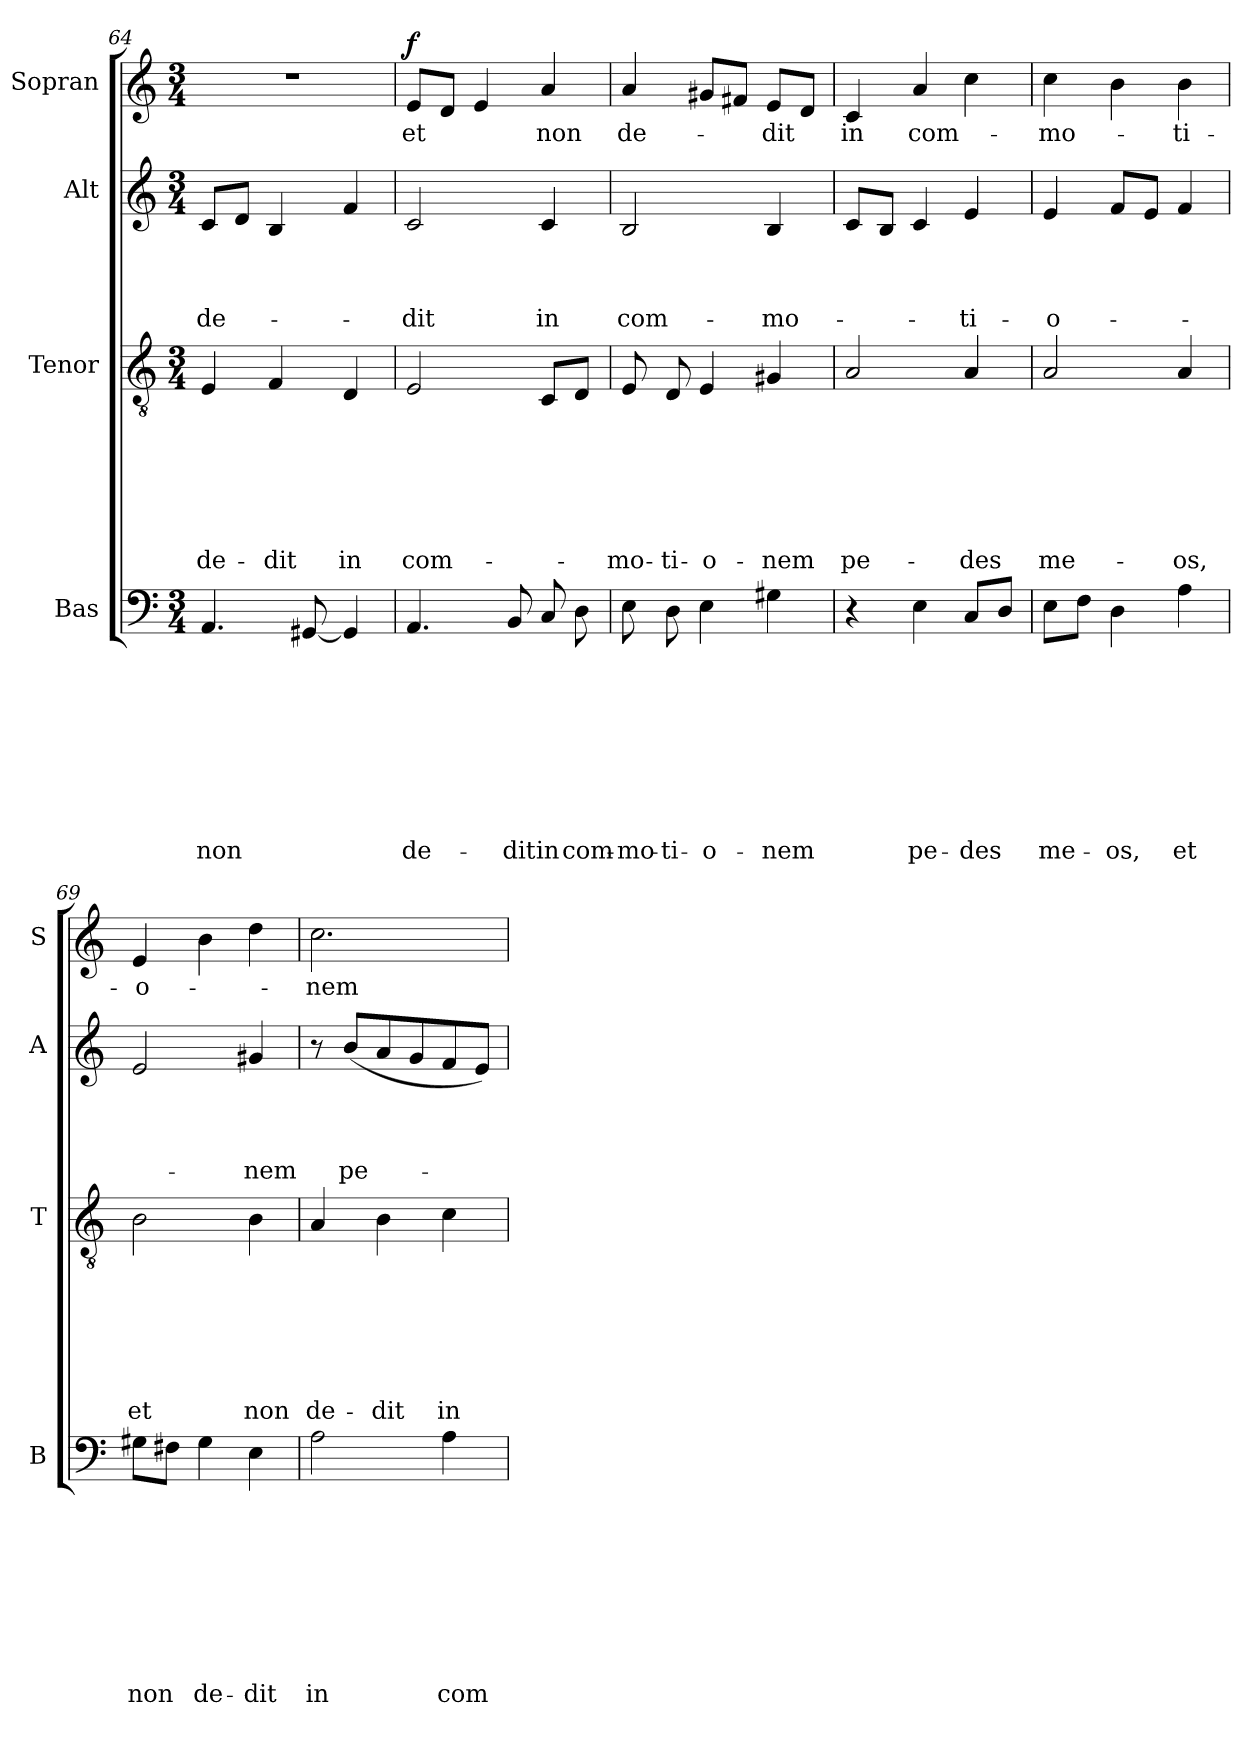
**kern	**text	**text	**text	**text	**text	**text	**text	**text	**text	**kern	**text	**text	**text	**text	**text	**text	**text	**kern	**text	**text	**text	**text	**kern	**text	**dynam
*part4	*part4	*part4	*part4	*part4	*part4	*part4	*part4	*part4	*part4	*part3	*part3	*part3	*part3	*part3	*part3	*part3	*part3	*part2	*part2	*part2	*part2	*part2	*part1	*part1	*part1
*staff4	*staff4	*staff4	*staff4	*staff4	*staff4	*staff4	*staff4	*staff4	*staff4	*staff3	*staff3	*staff3	*staff3	*staff3	*staff3	*staff3	*staff3	*staff2	*staff2	*staff2	*staff2	*staff2	*staff1	*staff1	*staff1
*I"Bas	*	*	*	*	*	*	*	*	*	*I"Tenor	*	*	*	*	*	*	*	*I"Alt	*	*	*	*	*I"Sopran	*	*
*I'B	*	*	*	*	*	*	*	*	*	*I'T	*	*	*	*	*	*	*	*I'A	*	*	*	*	*I'S	*	*
*clefF4	*	*	*	*	*	*	*	*	*	*clefGv2	*	*	*	*	*	*	*	*clefG2	*	*	*	*	*clefG2	*	*
*k[]	*	*	*	*	*	*	*	*	*	*k[]	*	*	*	*	*	*	*	*k[]	*	*	*	*	*k[]	*	*
*C:	*	*	*	*	*	*	*	*	*	*C:	*	*	*	*	*	*	*	*C:	*	*	*	*	*C:	*	*
*M3/4	*	*	*	*	*	*	*	*	*	*M3/4	*	*	*	*	*	*	*	*M3/4	*	*	*	*	*M3/4	*	*
=64	=64	=64	=64	=64	=64	=64	=64	=64	=64	=64	=64	=64	=64	=64	=64	=64	=64	=64	=64	=64	=64	=64	=64	=64	=64
!	!	!	!	!	!	!	!	!	!LO:LY:b	!	!	!	!	!	!	!	!LO:LY:b	!	!	!	!	!LO:LY:b	!LO:N:vis=1	!	!
4.AA/	.	.	.	.	.	.	.	.	non	4E/	.	.	.	.	.	.	de-	8c/L	.	.	.	de-	2.r	.	.
.	.	.	.	.	.	.	.	.	.	.	.	.	.	.	.	.	.	8d/J	.	.	.	.	.	.	.
!	!	!	!	!	!	!	!	!	!	!	!	!	!	!	!	!	!LO:LY:b	!	!	!	!	!	!	!	!
.	.	.	.	.	.	.	.	.	.	4F/	.	.	.	.	.	.	-dit	4B/	.	.	.	.	.	.	.
[<8GG#X/	.	.	.	.	.	.	.	.	.	.	.	.	.	.	.	.	.	.	.	.	.	.	.	.	.
!	!	!	!	!	!	!	!	!	!	!	!	!	!	!	!	!	!LO:LY:b	!	!	!	!	!	!	!	!
4GG#/]	.	.	.	.	.	.	.	.	.	4D/	.	.	.	.	.	.	in	4f/	.	.	.	.	.	.	.
=65	=65	=65	=65	=65	=65	=65	=65	=65	=65	=65	=65	=65	=65	=65	=65	=65	=65	=65	=65	=65	=65	=65	=65	=65	=65
!	!	!	!	!	!	!	!	!	!LO:LY:b	!	!	!	!	!	!	!	!LO:LY:b	!	!	!	!	!LO:LY:b	!	!LO:LY:b	!LO:DY:b
4.AA/	.	.	.	.	.	.	.	.	de-	2E/	.	.	.	.	.	.	com-	2c/	.	.	.	-dit	8e/L	et	f
.	.	.	.	.	.	.	.	.	.	.	.	.	.	.	.	.	.	.	.	.	.	.	8d/J	.	.
.	.	.	.	.	.	.	.	.	.	.	.	.	.	.	.	.	.	.	.	.	.	.	4e/	.	.
!	!	!	!	!	!	!	!	!	!LO:LY:b	!	!	!	!	!	!	!	!	!	!	!	!	!	!	!	!
8BB/	.	.	.	.	.	.	.	.	-dit	.	.	.	.	.	.	.	.	.	.	.	.	.	.	.	.
!	!	!	!	!	!	!	!	!	!LO:LY:b	!	!	!	!	!	!	!	!	!	!	!	!	!LO:LY:b	!	!LO:LY:b	!
8C/	.	.	.	.	.	.	.	.	in	8C/L	.	.	.	.	.	.	.	4c/	.	.	.	in	4a/	non	.
!	!	!	!	!	!	!	!	!	!LO:LY:b	!	!	!	!	!	!	!	!	!	!	!	!	!	!	!	!
8D\	.	.	.	.	.	.	.	.	com-	8D/J	.	.	.	.	.	.	.	.	.	.	.	.	.	.	.
!!LO:LB:g=z
=66	=66	=66	=66	=66	=66	=66	=66	=66	=66	=66	=66	=66	=66	=66	=66	=66	=66	=66	=66	=66	=66	=66	=66	=66	=66
!	!	!	!	!	!	!	!	!	!LO:LY:b	!	!	!	!	!	!	!	!LO:LY:b	!	!	!	!	!LO:LY:b	!	!LO:LY:b	!
8E\	.	.	.	.	.	.	.	.	-mo-	8E/	.	.	.	.	.	.	-mo-	2B/	.	.	.	com-	4a/	de-	.
!	!	!	!	!	!	!	!	!	!LO:LY:b	!	!	!	!	!	!	!	!LO:LY:b	!	!	!	!	!	!	!	!
8D\	.	.	.	.	.	.	.	.	-ti-	8D/	.	.	.	.	.	.	-ti-	.	.	.	.	.	.	.	.
!	!	!	!	!	!	!	!	!	!LO:LY:b	!	!	!	!	!	!	!	!LO:LY:b	!	!	!	!	!	!	!	!
4E\	.	.	.	.	.	.	.	.	-o-	4E/	.	.	.	.	.	.	-o-	.	.	.	.	.	8g#X/L	.	.
.	.	.	.	.	.	.	.	.	.	.	.	.	.	.	.	.	.	.	.	.	.	.	8f#X/J	.	.
!	!	!	!	!	!	!	!	!	!LO:LY:b	!	!	!	!	!	!	!	!LO:LY:b	!	!	!	!	!LO:LY:b	!	!LO:LY:b	!
4G#X\	.	.	.	.	.	.	.	.	-nem	4G#X/	.	.	.	.	.	.	-nem	4B/	.	.	.	-mo-	8e/L	-dit	.
.	.	.	.	.	.	.	.	.	.	.	.	.	.	.	.	.	.	.	.	.	.	.	8d/J	.	.
=67	=67	=67	=67	=67	=67	=67	=67	=67	=67	=67	=67	=67	=67	=67	=67	=67	=67	=67	=67	=67	=67	=67	=67	=67	=67
!	!	!	!	!	!	!	!	!	!	!	!	!	!	!	!	!	!LO:LY:b	!	!	!	!	!	!	!LO:LY:b	!
4r	.	.	.	.	.	.	.	.	.	2A/	.	.	.	.	.	.	pe-	8c/L	.	.	.	.	4c/	in	.
.	.	.	.	.	.	.	.	.	.	.	.	.	.	.	.	.	.	8B/J	.	.	.	.	.	.	.
!	!	!	!	!	!	!	!	!	!LO:LY:b	!	!	!	!	!	!	!	!	!	!	!	!	!	!	!LO:LY:b	!
4E\	.	.	.	.	.	.	.	.	pe-	.	.	.	.	.	.	.	.	4c/	.	.	.	.	4a/	com-	.
!	!	!	!	!	!	!	!	!	!LO:LY:b	!	!	!	!	!	!	!	!LO:LY:b	!	!	!	!	!LO:LY:b	!	!	!
8C/L	.	.	.	.	.	.	.	.	-des	4A/	.	.	.	.	.	.	-des	4e/	.	.	.	-ti-	4cc\	.	.
8D/J	.	.	.	.	.	.	.	.	.	.	.	.	.	.	.	.	.	.	.	.	.	.	.	.	.
=68	=68	=68	=68	=68	=68	=68	=68	=68	=68	=68	=68	=68	=68	=68	=68	=68	=68	=68	=68	=68	=68	=68	=68	=68	=68
!	!	!	!	!	!	!	!	!	!LO:LY:b	!	!	!	!	!	!	!	!LO:LY:b	!	!	!	!	!LO:LY:b	!	!LO:LY:b	!
8E\L	.	.	.	.	.	.	.	.	me-	2A/	.	.	.	.	.	.	me-	4e/	.	.	.	-o-	4cc\	-mo-	.
8F\J	.	.	.	.	.	.	.	.	.	.	.	.	.	.	.	.	.	.	.	.	.	.	.	.	.
!	!	!	!	!	!	!	!	!	!LO:LY:b	!	!	!	!	!	!	!	!	!	!	!	!	!	!	!	!
4D\	.	.	.	.	.	.	.	.	-os,	.	.	.	.	.	.	.	.	8f/L	.	.	.	.	4b\	.	.
.	.	.	.	.	.	.	.	.	.	.	.	.	.	.	.	.	.	8e/J	.	.	.	.	.	.	.
!	!	!	!	!	!	!	!	!	!LO:LY:b	!	!	!	!	!	!	!	!LO:LY:b	!	!	!	!	!	!	!LO:LY:b	!
4A\	.	.	.	.	.	.	.	.	et	4A/	.	.	.	.	.	.	-os,	4f/	.	.	.	.	4b\	-ti-	.
=69	=69	=69	=69	=69	=69	=69	=69	=69	=69	=69	=69	=69	=69	=69	=69	=69	=69	=69	=69	=69	=69	=69	=69	=69	=69
!	!	!	!	!	!	!	!	!	!LO:LY:b	!	!	!	!	!	!	!	!LO:LY:b	!	!	!	!	!	!	!LO:LY:b	!
8G#X\L	.	.	.	.	.	.	.	.	non	2B\	.	.	.	.	.	.	et	2e/	.	.	.	.	4e/	-o-	.
8F#X\J	.	.	.	.	.	.	.	.	.	.	.	.	.	.	.	.	.	.	.	.	.	.	.	.	.
!	!	!	!	!	!	!	!	!	!LO:LY:b	!	!	!	!	!	!	!	!	!	!	!	!	!	!	!	!
4G#\	.	.	.	.	.	.	.	.	de-	.	.	.	.	.	.	.	.	.	.	.	.	.	4b\	.	.
!	!	!	!	!	!	!	!	!	!LO:LY:b	!	!	!	!	!	!	!	!LO:LY:b	!	!	!	!	!LO:LY:b	!	!	!
4E\	.	.	.	.	.	.	.	.	-dit	4B\	.	.	.	.	.	.	non	4g#X/	.	.	.	-nem	4dd\	.	.
=70	=70	=70	=70	=70	=70	=70	=70	=70	=70	=70	=70	=70	=70	=70	=70	=70	=70	=70	=70	=70	=70	=70	=70	=70	=70
!	!	!	!	!	!	!	!	!	!LO:LY:b	!	!	!	!	!	!	!	!LO:LY:b	!	!	!	!	!	!	!LO:LY:b	!
2A\	.	.	.	.	.	.	.	.	in	4A/	.	.	.	.	.	.	de-	8r	.	.	.	.	2.cc\	-nem	.
!	!	!	!	!	!	!	!	!	!	!	!	!	!	!	!	!	!	!	!	!	!	!LO:LY:b	!	!	!
.	.	.	.	.	.	.	.	.	.	.	.	.	.	.	.	.	.	(<8b/L	.	.	.	pe-	.	.	.
!	!	!	!	!	!	!	!	!	!	!	!	!	!	!	!	!	!LO:LY:b	!	!	!	!	!	!	!	!
.	.	.	.	.	.	.	.	.	.	4B\	.	.	.	.	.	.	-dit	8a/	.	.	.	.	.	.	.
.	.	.	.	.	.	.	.	.	.	.	.	.	.	.	.	.	.	8g/	.	.	.	.	.	.	.
!	!	!	!	!	!	!	!	!	!LO:LY:b	!	!	!	!	!	!	!	!LO:LY:b	!	!	!	!	!	!	!	!
4A\	.	.	.	.	.	.	.	.	com-	4c\	.	.	.	.	.	.	in	8f/	.	.	.	.	.	.	.
.	.	.	.	.	.	.	.	.	.	.	.	.	.	.	.	.	.	8e/J)	.	.	.	.	.	.	.
=	=	=	=	=	=	=	=	=	=	=	=	=	=	=	=	=	=	=	=	=	=	=	=	=	=
*-	*-	*-	*-	*-	*-	*-	*-	*-	*-	*-	*-	*-	*-	*-	*-	*-	*-	*-	*-	*-	*-	*-	*-	*-	*-
